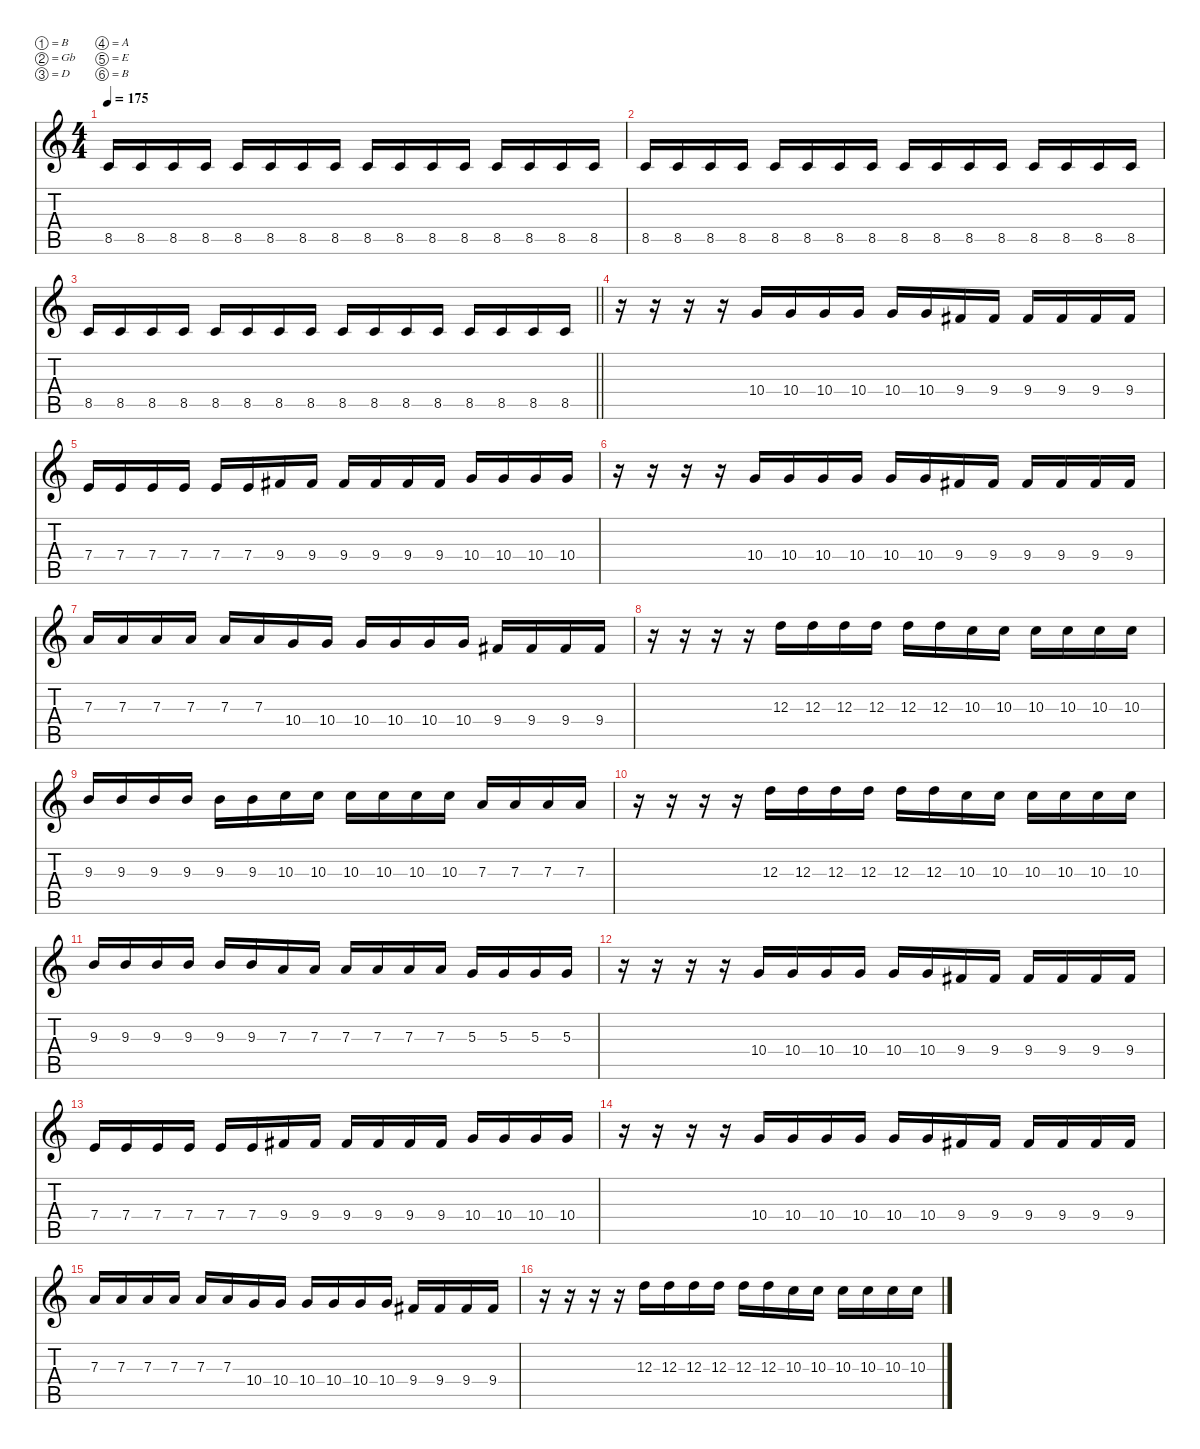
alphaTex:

\defaultSystemsLayout 4
\hideDynamics
\bracketExtendMode nobrackets
\singleTrackTrackNamePolicy hidden
\multiTrackTrackNamePolicy hidden
\firstSystemTrackNameMode fullname
\firstSystemTrackNameOrientation horizontal
\otherSystemsTrackNameOrientation horizontal
\track ("Olli Miikonen" "dist.guit.") {defaultSystemsLayout 4 instrument distortionguitar}
\staff {score tabs}
\tuning (B3 Gb3 D3 A2 E2 B1)
\ts (4 4)
\tempo 175
\clef g2
\ks c
8.5.16{dy f beam Up} 8.5.16{beam Up} 8.5.16{beam Up} 8.5.16{beam Up} 8.5.16{beam Up} 8.5.16{beam Up} 8.5.16{beam Up} 8.5.16{beam Up} 8.5.16{beam Up} 8.5.16{beam Up} 8.5.16{beam Up} 8.5.16{beam Up} 8.5.16{beam Up} 8.5.16{beam Up} 8.5.16{beam Up} 8.5.16{beam Up} |
8.5.16{beam Up} 8.5.16{beam Up} 8.5.16{beam Up} 8.5.16{beam Up} 8.5.16{beam Up} 8.5.16{beam Up} 8.5.16{beam Up} 8.5.16{beam Up} 8.5.16{beam Up} 8.5.16{beam Up} 8.5.16{beam Up} 8.5.16{beam Up} 8.5.16{beam Up} 8.5.16{beam Up} 8.5.16{beam Up} 8.5.16{beam Up} |
\barLineRight lightlight
8.5.16{beam Up} 8.5.16{beam Up} 8.5.16{beam Up} 8.5.16{beam Up} 8.5.16{beam Up} 8.5.16{beam Up} 8.5.16{beam Up} 8.5.16{beam Up} 8.5.16{beam Up} 8.5.16{beam Up} 8.5.16{beam Up} 8.5.16{beam Up} 8.5.16{beam Up} 8.5.16{beam Up} 8.5.16{beam Up} 8.5.16{beam Up} |
r.16{beam Down} r.16{beam Down} r.16{beam Down} r.16{beam Down} 10.4.16{beam Up} 10.4.16{beam Up} 10.4.16{beam Up} 10.4.16{beam Up} 10.4.16{beam Up} 10.4.16{beam Up} 9.4{acc #}.16{beam Up} 9.4{acc #}.16{beam Up} 9.4{acc #}.16{beam Up} 9.4{acc #}.16{beam Up} 9.4{acc #}.16{beam Up} 9.4{acc #}.16{beam Up} |
7.4.16{beam Up} 7.4.16{beam Up} 7.4.16{beam Up} 7.4.16{beam Up} 7.4.16{beam Up} 7.4.16{beam Up} 9.4{acc #}.16{beam Up} 9.4{acc #}.16{beam Up} 9.4{acc #}.16{beam Up} 9.4{acc #}.16{beam Up} 9.4{acc #}.16{beam Up} 9.4{acc #}.16{beam Up} 10.4.16{beam Up} 10.4.16{beam Up} 10.4.16{beam Up} 10.4.16{beam Up} |
r.16{beam Down} r.16{beam Down} r.16{beam Down} r.16{beam Down} 10.4.16{beam Up} 10.4.16{beam Up} 10.4.16{beam Up} 10.4.16{beam Up} 10.4.16{beam Up} 10.4.16{beam Up} 9.4{acc #}.16{beam Up} 9.4{acc #}.16{beam Up} 9.4{acc #}.16{beam Up} 9.4{acc #}.16{beam Up} 9.4{acc #}.16{beam Up} 9.4{acc #}.16{beam Up} |
7.3.16{beam Up} 7.3.16{beam Up} 7.3.16{beam Up} 7.3.16{beam Up} 7.3.16{beam Up} 7.3.16{beam Up} 10.4.16{beam Up} 10.4.16{beam Up} 10.4.16{beam Up} 10.4.16{beam Up} 10.4.16{beam Up} 10.4.16{beam Up} 9.4{acc #}.16{beam Up} 9.4{acc #}.16{beam Up} 9.4{acc #}.16{beam Up} 9.4{acc #}.16{beam Up} |
r.16{beam Down} r.16{beam Down} r.16{beam Down} r.16{beam Down} 12.3.16{beam Down} 12.3.16{beam Down} 12.3.16{beam Down} 12.3.16{beam Down} 12.3.16{beam Down} 12.3.16{beam Down} 10.3.16{beam Down} 10.3.16{beam Down} 10.3.16{beam Down} 10.3.16{beam Down} 10.3.16{beam Down} 10.3.16{beam Down} |
9.3.16{beam Up} 9.3.16{beam Up} 9.3.16{beam Up} 9.3.16{beam Up} 9.3.16{beam Down} 9.3.16{beam Down} 10.3.16{beam Down} 10.3.16{beam Down} 10.3.16{beam Down} 10.3.16{beam Down} 10.3.16{beam Down} 10.3.16{beam Down} 7.3.16{beam Up} 7.3.16{beam Up} 7.3.16{beam Up} 7.3.16{beam Up} |
r.16{beam Down} r.16{beam Down} r.16{beam Down} r.16{beam Down} 12.3.16{beam Down} 12.3.16{beam Down} 12.3.16{beam Down} 12.3.16{beam Down} 12.3.16{beam Down} 12.3.16{beam Down} 10.3.16{beam Down} 10.3.16{beam Down} 10.3.16{beam Down} 10.3.16{beam Down} 10.3.16{beam Down} 10.3.16{beam Down} |
9.3.16{beam Up} 9.3.16{beam Up} 9.3.16{beam Up} 9.3.16{beam Up} 9.3.16{beam Up} 9.3.16{beam Up} 7.3.16{beam Up} 7.3.16{beam Up} 7.3.16{beam Up} 7.3.16{beam Up} 7.3.16{beam Up} 7.3.16{beam Up} 5.3.16{beam Up} 5.3.16{beam Up} 5.3.16{beam Up} 5.3.16{beam Up} |
r.16{beam Down} r.16{beam Down} r.16{beam Down} r.16{beam Down} 10.4.16{beam Up} 10.4.16{beam Up} 10.4.16{beam Up} 10.4.16{beam Up} 10.4.16{beam Up} 10.4.16{beam Up} 9.4{acc #}.16{beam Up} 9.4{acc #}.16{beam Up} 9.4{acc #}.16{beam Up} 9.4{acc #}.16{beam Up} 9.4{acc #}.16{beam Up} 9.4{acc #}.16{beam Up} |
7.4.16{beam Up} 7.4.16{beam Up} 7.4.16{beam Up} 7.4.16{beam Up} 7.4.16{beam Up} 7.4.16{beam Up} 9.4{acc #}.16{beam Up} 9.4{acc #}.16{beam Up} 9.4{acc #}.16{beam Up} 9.4{acc #}.16{beam Up} 9.4{acc #}.16{beam Up} 9.4{acc #}.16{beam Up} 10.4.16{beam Up} 10.4.16{beam Up} 10.4.16{beam Up} 10.4.16{beam Up} |
r.16{beam Down} r.16{beam Down} r.16{beam Down} r.16{beam Down} 10.4.16{beam Up} 10.4.16{beam Up} 10.4.16{beam Up} 10.4.16{beam Up} 10.4.16{beam Up} 10.4.16{beam Up} 9.4{acc #}.16{beam Up} 9.4{acc #}.16{beam Up} 9.4{acc #}.16{beam Up} 9.4{acc #}.16{beam Up} 9.4{acc #}.16{beam Up} 9.4{acc #}.16{beam Up} |
7.3.16{beam Up} 7.3.16{beam Up} 7.3.16{beam Up} 7.3.16{beam Up} 7.3.16{beam Up} 7.3.16{beam Up} 10.4.16{beam Up} 10.4.16{beam Up} 10.4.16{beam Up} 10.4.16{beam Up} 10.4.16{beam Up} 10.4.16{beam Up} 9.4{acc #}.16{beam Up} 9.4{acc #}.16{beam Up} 9.4{acc #}.16{beam Up} 9.4{acc #}.16{beam Up} |
r.16{beam Down} r.16{beam Down} r.16{beam Down} r.16{beam Down} 12.3.16{beam Down} 12.3.16{beam Down} 12.3.16{beam Down} 12.3.16{beam Down} 12.3.16{beam Down} 12.3.16{beam Down} 10.3.16{beam Down} 10.3.16{beam Down} 10.3.16{beam Down} 10.3.16{beam Down} 10.3.16{beam Down} 10.3.16{beam Down}
